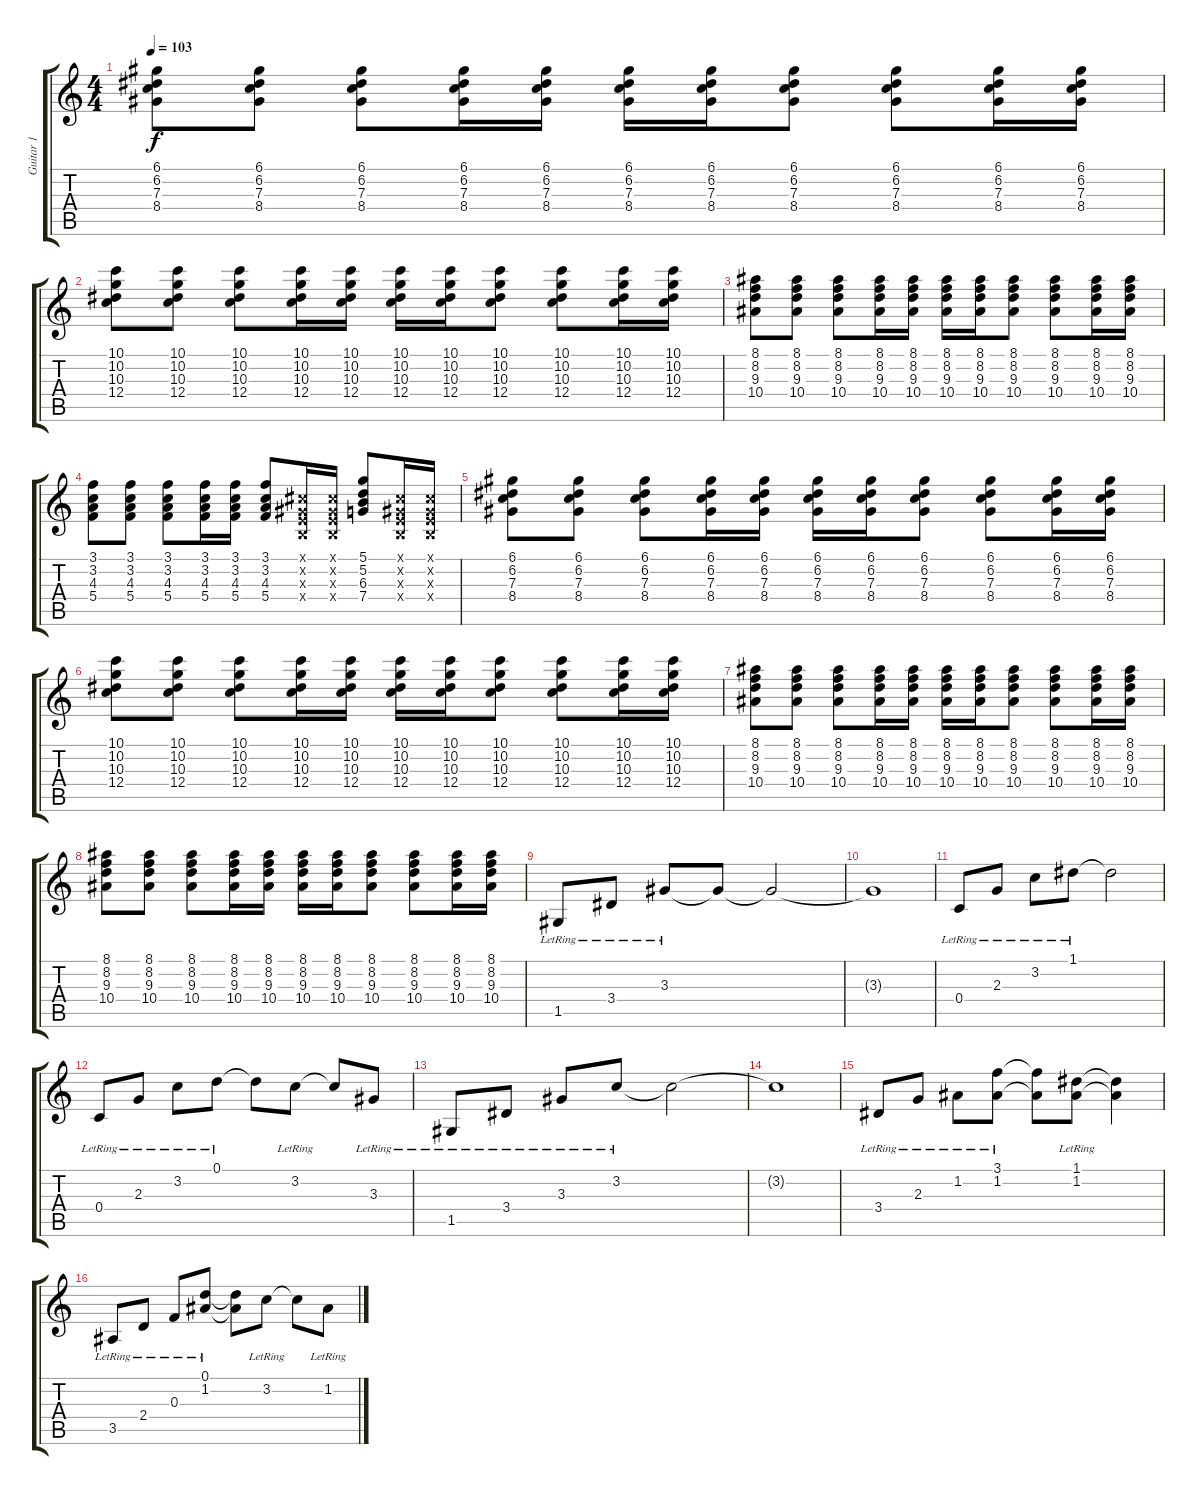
\track ("Guitar 1" "Guitar 1") {instrument acousticguitarsteel}
\staff {score tabs}
\tuning (D4 A3 F3 C3 G2 D2) {hide}
\ts (4 4)
\tempo 103
\clef g2
\ks c
(6.1 6.2 7.3 8.4).8{dy f} (6.1 6.2 7.3 8.4).8 (6.1 6.2 7.3 8.4).8 (6.1 6.2 7.3 8.4).16 (6.1 6.2 7.3 8.4).16 (6.1 6.2 7.3 8.4).16 (6.1 6.2 7.3 8.4).16 (6.1 6.2 7.3 8.4).8 (6.1 6.2 7.3 8.4).8 (6.1 6.2 7.3 8.4).16 (6.1 6.2 7.3 8.4).16 |
(10.1 10.2 10.3 12.4).8 (10.1 10.2 10.3 12.4).8 (10.1 10.2 10.3 12.4).8 (10.1 10.2 10.3 12.4).16 (10.1 10.2 10.3 12.4).16 (10.1 10.2 10.3 12.4).16 (10.1 10.2 10.3 12.4).16 (10.1 10.2 10.3 12.4).8 (10.1 10.2 10.3 12.4).8 (10.1 10.2 10.3 12.4).16 (10.1 10.2 10.3 12.4).16 |
(8.1 8.2 9.3 10.4).8 (8.1 8.2 9.3 10.4).8 (8.1 8.2 9.3 10.4).8 (8.1 8.2 9.3 10.4).16 (8.1 8.2 9.3 10.4).16 (8.1 8.2 9.3 10.4).16 (8.1 8.2 9.3 10.4).16 (8.1 8.2 9.3 10.4).8 (8.1 8.2 9.3 10.4).8 (8.1 8.2 9.3 10.4).16 (8.1 8.2 9.3 10.4).16 |
(3.1 3.2 4.3 5.4).8 (3.1 3.2 4.3 5.4).8 (3.1 3.2 4.3 5.4).8 (3.1 3.2 4.3 5.4).16 (3.1 3.2 4.3 5.4).16 (3.1 3.2 4.3 5.4).8 (-1.1{x} -1.2{x} -1.3{x} -1.4{x}).16 (-1.1{x} -1.2{x} -1.3{x} -1.4{x}).16 (5.1 5.2 6.3 7.4).8 (-1.1{x} -1.2{x} -1.3{x} -1.4{x}).16 (-1.1{x} -1.2{x} -1.3{x} -1.4{x}).16 |
(6.1 6.2 7.3 8.4).8 (6.1 6.2 7.3 8.4).8 (6.1 6.2 7.3 8.4).8 (6.1 6.2 7.3 8.4).16 (6.1 6.2 7.3 8.4).16 (6.1 6.2 7.3 8.4).16 (6.1 6.2 7.3 8.4).16 (6.1 6.2 7.3 8.4).8 (6.1 6.2 7.3 8.4).8 (6.1 6.2 7.3 8.4).16 (6.1 6.2 7.3 8.4).16 |
(10.1 10.2 10.3 12.4).8 (10.1 10.2 10.3 12.4).8 (10.1 10.2 10.3 12.4).8 (10.1 10.2 10.3 12.4).16 (10.1 10.2 10.3 12.4).16 (10.1 10.2 10.3 12.4).16 (10.1 10.2 10.3 12.4).16 (10.1 10.2 10.3 12.4).8 (10.1 10.2 10.3 12.4).8 (10.1 10.2 10.3 12.4).16 (10.1 10.2 10.3 12.4).16 |
(8.1 8.2 9.3 10.4).8 (8.1 8.2 9.3 10.4).8 (8.1 8.2 9.3 10.4).8 (8.1 8.2 9.3 10.4).16 (8.1 8.2 9.3 10.4).16 (8.1 8.2 9.3 10.4).16 (8.1 8.2 9.3 10.4).16 (8.1 8.2 9.3 10.4).8 (8.1 8.2 9.3 10.4).8 (8.1 8.2 9.3 10.4).16 (8.1 8.2 9.3 10.4).16 |
(8.1 8.2 9.3 10.4).8 (8.1 8.2 9.3 10.4).8 (8.1 8.2 9.3 10.4).8 (8.1 8.2 9.3 10.4).16 (8.1 8.2 9.3 10.4).16 (8.1 8.2 9.3 10.4).16 (8.1 8.2 9.3 10.4).16 (8.1 8.2 9.3 10.4).8 (8.1 8.2 9.3 10.4).8 (8.1 8.2 9.3 10.4).16 (8.1 8.2 9.3 10.4).16 |
1.5{lr}.8{volume 13 instrument acousticguitarsteel} 3.4{lr}.8 3.3{lr}.8 3.3{t}.8 3.3{t}.2 |
3.3{t}.1 |
0.4{lr}.8 2.3{lr}.8 3.2{lr}.8 1.1{lr}.8 1.1{t}.2 |
0.4{lr}.8 2.3{lr}.8 3.2{lr}.8 0.1{lr}.8 0.1{t}.8 3.2{lr}.8 3.2{t}.8 3.3{lr}.8 |
1.5{lr}.8 3.4{lr}.8 3.3{lr}.8 3.2{lr}.8 3.2{t}.2 |
3.2{t}.1 |
3.4{lr}.8 2.3{lr}.8 1.2{lr}.8 (3.1{lr} 1.2{lr}).8 (3.1{t} 1.2{t}).8 (1.1{lr} 1.2{lr}).8 (1.1{t} 1.2{t}).4 |
3.5{lr}.8 2.4{lr}.8 0.3{lr}.8 (0.1{lr} 1.2{lr}).8 (0.1{t} 1.2{t}).8 3.2{lr}.8 3.2{t}.8 1.2{lr}.8
